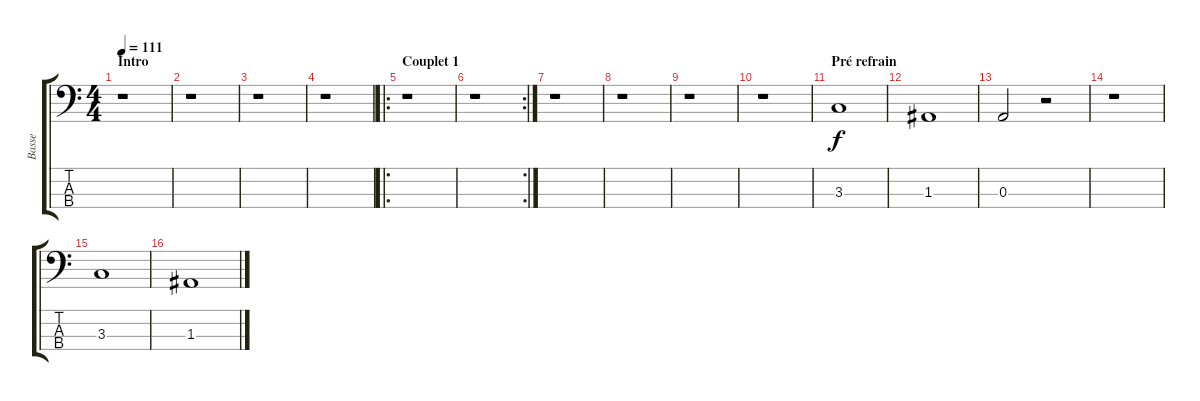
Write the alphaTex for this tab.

\track ("Basse" "Basse") {instrument electricbassfinger}
\staff {score tabs}
\tuning (G2 D2 A1 E1) {hide}
\ts (4 4)
\section ("" "Intro")
\tempo 111
\clef f4
\ks c
r.1{dy f instrument electricbassfinger} |
r.1 |
r.1 |
r.1 |
\ro
\section ("" "Couplet 1")
r.1 |
\rc 2
r.1 |
r.1 |
r.1 |
r.1 |
r.1 |
\section ("" "Pré refrain")
3.3.1 |
1.3.1 |
0.3.2 r.2 |
r.1 |
3.3.1 |
1.3.1
